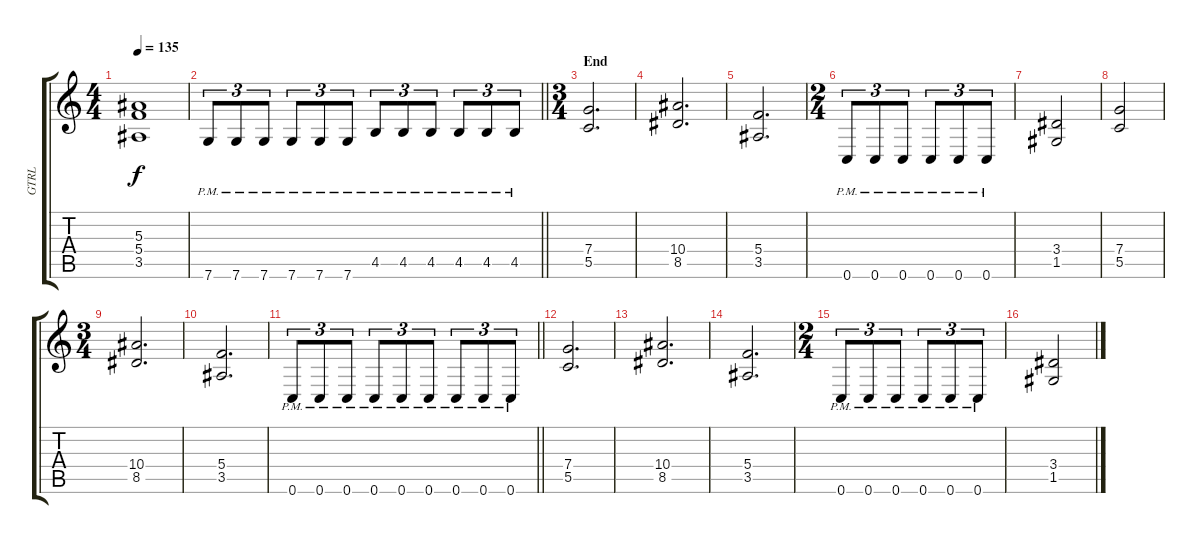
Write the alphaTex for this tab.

\track ("GTRL" "GTRL") {instrument distortionguitar}
\staff {score tabs}
\tuning (D4 A3 F3 C3 G2 C2) {hide}
\ts (4 4)
\tempo 135
\clef g2
\ks c
(5.3 5.4 3.5).1{dy f} |
\barLineRight lightlight
7.6{pm}.8{tu (3 2)} 7.6{pm}.8{tu (3 2)} 7.6{pm}.8{tu (3 2)} 7.6{pm}.8{tu (3 2)} 7.6{pm}.8{tu (3 2)} 7.6{pm}.8{tu (3 2)} 4.5{pm}.8{tu (3 2)} 4.5{pm}.8{tu (3 2)} 4.5{pm}.8{tu (3 2)} 4.5{pm}.8{tu (3 2)} 4.5{pm}.8{tu (3 2)} 4.5{pm}.8{tu (3 2)} |
\ts (3 4)
\section ("" "End")
(7.4 5.5).2{d} |
(10.4 8.5).2{d} |
(5.4 3.5).2{d} |
\ts (2 4)
0.6{pm}.8{tu (3 2)} 0.6{pm}.8{tu (3 2)} 0.6{pm}.8{tu (3 2)} 0.6{pm}.8{tu (3 2)} 0.6{pm}.8{tu (3 2)} 0.6{pm}.8{tu (3 2)} |
(3.4 1.5).2 |
(7.4 5.5).2 |
\ts (3 4)
(10.4 8.5).2{d} |
(5.4 3.5).2{d} |
\barLineRight lightlight
0.6{pm}.8{tu (3 2)} 0.6{pm}.8{tu (3 2)} 0.6{pm}.8{tu (3 2)} 0.6{pm}.8{tu (3 2)} 0.6{pm}.8{tu (3 2)} 0.6{pm}.8{tu (3 2)} 0.6{pm}.8{tu (3 2)} 0.6{pm}.8{tu (3 2)} 0.6{pm}.8{tu (3 2)} |
(7.4 5.5).2{d} |
(10.4 8.5).2{d} |
(5.4 3.5).2{d} |
\ts (2 4)
0.6{pm}.8{tu (3 2)} 0.6{pm}.8{tu (3 2)} 0.6{pm}.8{tu (3 2)} 0.6{pm}.8{tu (3 2)} 0.6{pm}.8{tu (3 2)} 0.6{pm}.8{tu (3 2)} |
(3.4 1.5).2
